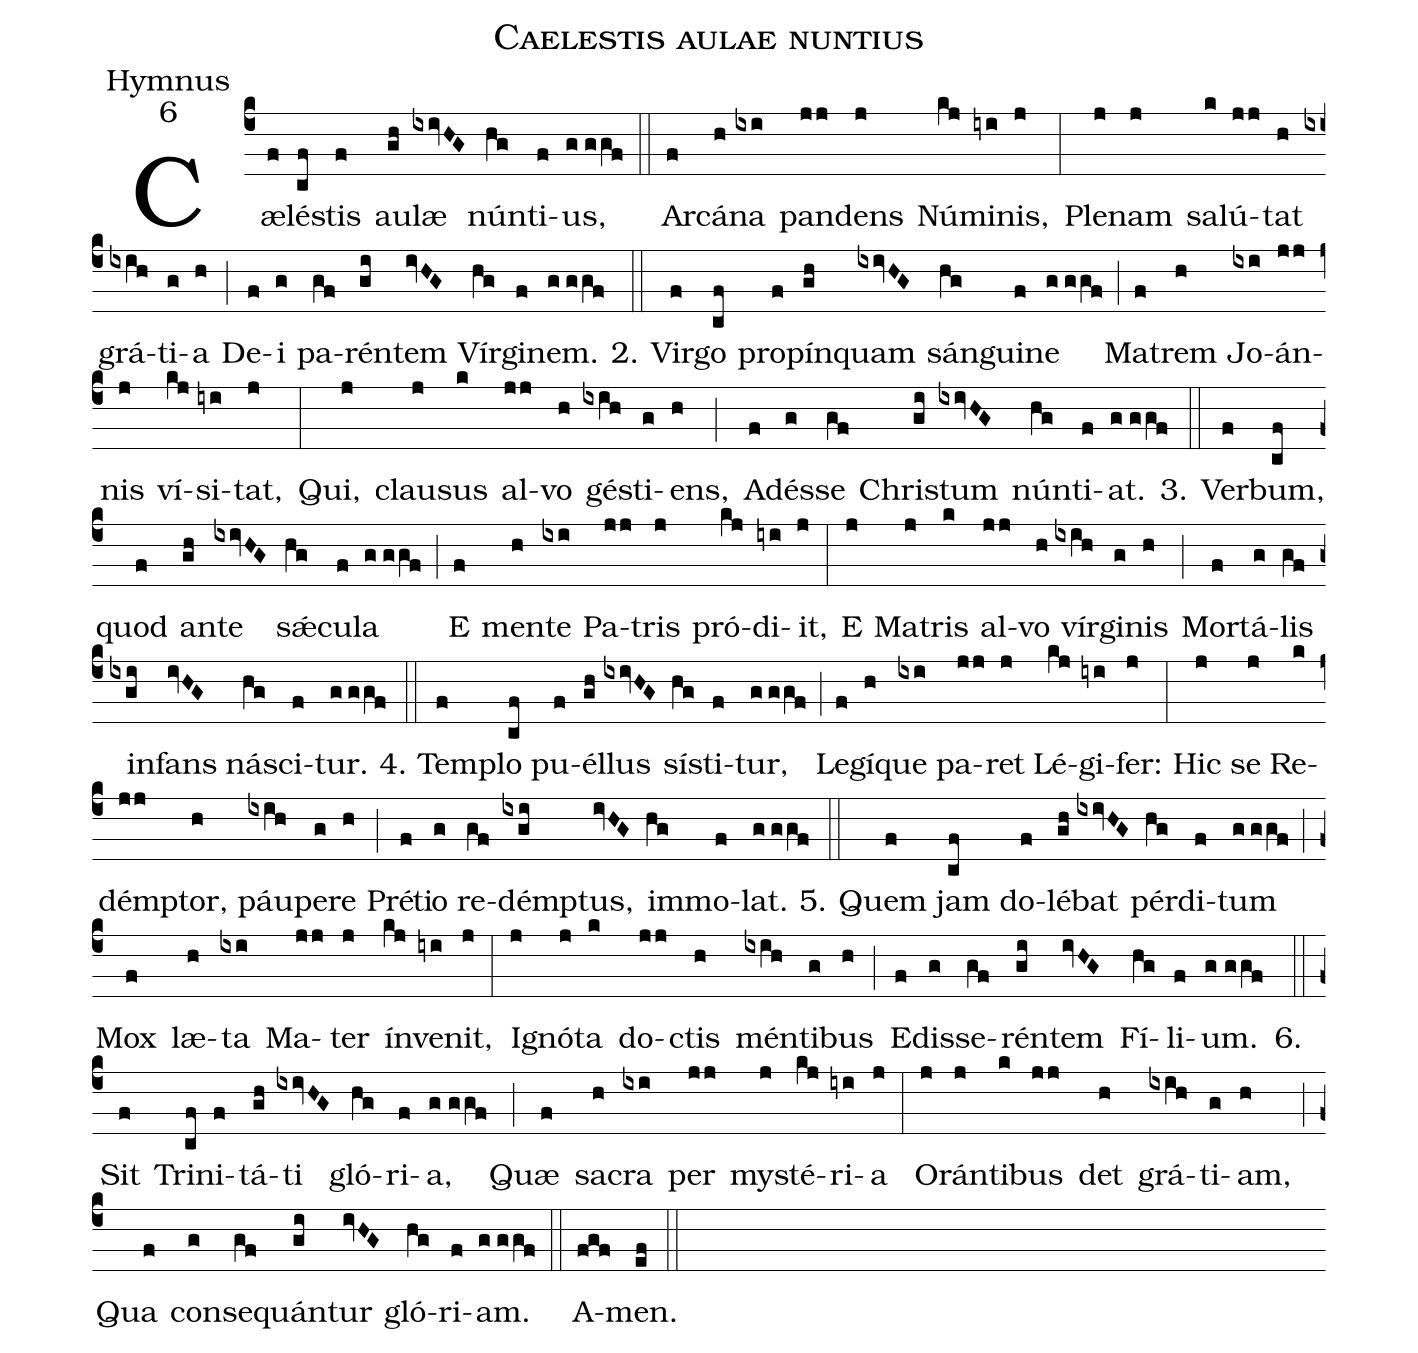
name:Caelestis aulae nuntius;
office-part:Hymnus;
mode:6;
%%
(c4) Cæ(f)lé(cf)stis(f) au(gh)læ(ixivHG) nún(hg)ti(f)us,(g//ggf) (::) Ar(f)cá(h)na(ixi) pan(jj)dens(j) Nú(kj)mi(iyi)nis,(j) (:) Ple(j)nam(j) sa(k)lú(jj)tat(h) grá(ixih)ti(g)a(h) (;) De(f)i(g) pa(gf)rén(gi)tem(ivHG) Vír(hg)gi(f)nem.(g//ggf) 2.(::) Vir(f)go(cf) pro(f)pín(gh)quam(ixivHG) sán(hg)gui(f)ne(g//ggf) (;) Ma(f)trem(h) Jo(ixi)án(jj)nis(j) ví(kj)si(iyi)tat,(j) (:) Qui,(j) clau(j)sus(k) al(jj)vo(h) gé(ixih)sti(g)ens,(h) (;) A(f)dés(g)se(gf) Chri(gi)stum(ixivHG) nún(hg)ti(f)at.(g//ggf) 3.(::) Ver(f)bum,(cf) quod(f) an(gh)te(ixivHG) s<sp>'ae</sp>(hg)cu(f)la(g//ggf) (;) E(f) men(h)te(ixi) Pa(jj)tris(j) pró(kj)di(iyi)it,(j) (:) E(j) Ma(j)tris(k) al(jj)vo(h) vír(ixih)gi(g)nis(h) (;) Mor(f)tá(g)lis(gf) in(ixgi)fans(ivHG) ná(hg)sci(f)tur.(g//ggf) 4.(::) Tem(f)plo(cf) pu(f)él(gh)lus(ixivHG) sí(hg)sti(f)tur,(g//ggf) (;) Le(f)gí(h)que(ixi) pa(jj)ret(j) Lé(kj)gi(iyi)fer:(j) (:) Hic(j) se(j) Re(k)démp(jj)tor,(h) páu(ixih)pe(g)re(h) (;) Pré(f)ti()o(g) re(gf)démp(ixgi)tus,(ivHG) im(hg)mo(f)lat.(g//ggf) 5.(::) Quem(f) jam(cf) do(f)lé(gh)bat(ixivHG) pér(hg)di(f)tum(g//ggf) (;) Mox(f) læ(h)ta(ixi) Ma(jj)ter(j) ín(kj)ve(iyi)nit,(j) (:) I(j)gnó(j)ta(k) do(jj)ctis(h) mén(ixih)ti(g)bus(h) (;) E(f)dis(g)se(gf)rén(gi)tem(ivHG) Fí(hg)li(f)um.(g//ggf) 6.(::) Sit(f) Tri(cf)ni(f)tá(gh)ti(ixivHG) gló(hg)ri(f)a,(g//ggf) (;) Quæ(f) sa(h)cra(ixi) per(jj) my(j)sté(kj)ri(iyi)a(j) (:) O(j)rán(j)ti(k)bus(jj) det(h) grá(ixih)ti(g)am,(h) (;) Qua(f) con(g)se(gf)quán(gi)tur(ivHG) gló(hg)ri(f)am.(g//ggf) (::) A(fgf)men.(ef) (::)
